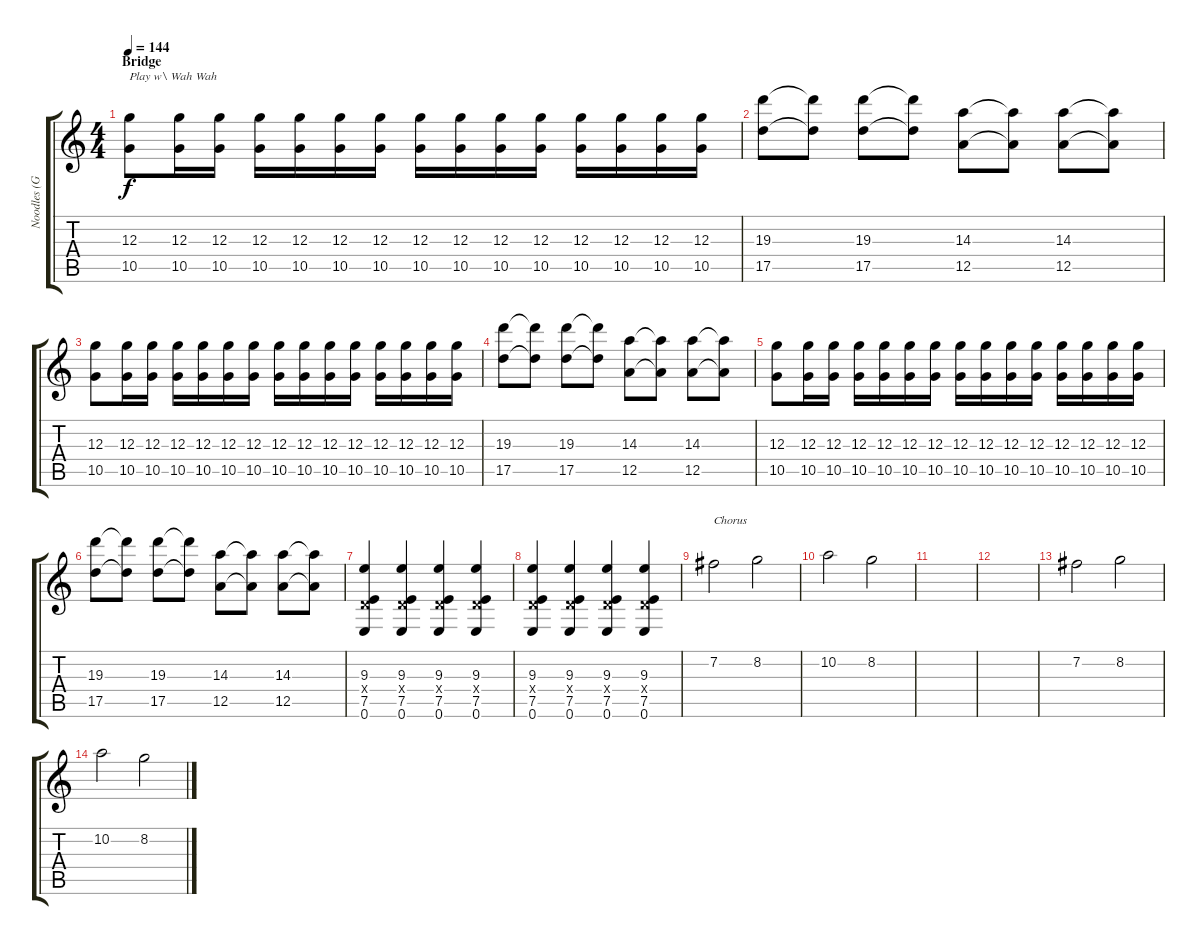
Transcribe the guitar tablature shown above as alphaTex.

\track ("Noodles (Guitar)" "Noodles (G") {instrument distortionguitar}
\staff {score tabs}
\tuning (E4 B3 G3 D3 A2 E2) {hide}
\ts (4 4)
\section ("" "Bridge")
\tempo 144
\clef g2
\ks c
(12.3 10.5).8{txt "Play w\\ Wah Wah" dy f volume 10 balance 8 instrument distortionguitar} (12.3 10.5).16 (12.3 10.5).16 (12.3 10.5).16 (12.3 10.5).16 (12.3 10.5).16 (12.3 10.5).16 (12.3 10.5).16 (12.3 10.5).16 (12.3 10.5).16 (12.3 10.5).16 (12.3 10.5).16 (12.3 10.5).16 (12.3 10.5).16 (12.3 10.5).16 |
(19.3 17.5).8 (19.3{t} 17.5{t}).8 (19.3 17.5).8 (19.3{t} 17.5{t}).8 (14.3 12.5).8 (14.3{t} 12.5{t}).8 (14.3 12.5).8 (14.3{t} 12.5{t}).8 |
(12.3 10.5).8 (12.3 10.5).16 (12.3 10.5).16 (12.3 10.5).16 (12.3 10.5).16 (12.3 10.5).16 (12.3 10.5).16 (12.3 10.5).16 (12.3 10.5).16 (12.3 10.5).16 (12.3 10.5).16 (12.3 10.5).16 (12.3 10.5).16 (12.3 10.5).16 (12.3 10.5).16 |
(19.3 17.5).8 (19.3{t} 17.5{t}).8 (19.3 17.5).8 (19.3{t} 17.5{t}).8 (14.3 12.5).8 (14.3{t} 12.5{t}).8 (14.3 12.5).8 (14.3{t} 12.5{t}).8 |
(12.3 10.5).8 (12.3 10.5).16 (12.3 10.5).16 (12.3 10.5).16 (12.3 10.5).16 (12.3 10.5).16 (12.3 10.5).16 (12.3 10.5).16 (12.3 10.5).16 (12.3 10.5).16 (12.3 10.5).16 (12.3 10.5).16 (12.3 10.5).16 (12.3 10.5).16 (12.3 10.5).16 |
(19.3 17.5).8 (19.3{t} 17.5{t}).8 (19.3 17.5).8 (19.3{t} 17.5{t}).8 (14.3 12.5).8 (14.3{t} 12.5{t}).8 (14.3 12.5).8 (14.3{t} 12.5{t}).8 |
(9.3 0.4{x} 7.5 0.6).4{volume 10} (9.3 0.4{x} 7.5 0.6).4 (9.3 0.4{x} 7.5 0.6).4 (9.3 0.4{x} 7.5 0.6).4 |
(9.3 0.4{x} 7.5 0.6).4 (9.3 0.4{x} 7.5 0.6).4 (9.3 0.4{x} 7.5 0.6).4 (9.3 0.4{x} 7.5 0.6).4 |
7.2.2{txt "Chorus" volume 16 instrument electricguitarclean} 8.2.2 |
10.2.2 8.2.2 |
|
|
7.2.2{volume 16 instrument electricguitarclean} 8.2.2 |
10.2.2 8.2.2
